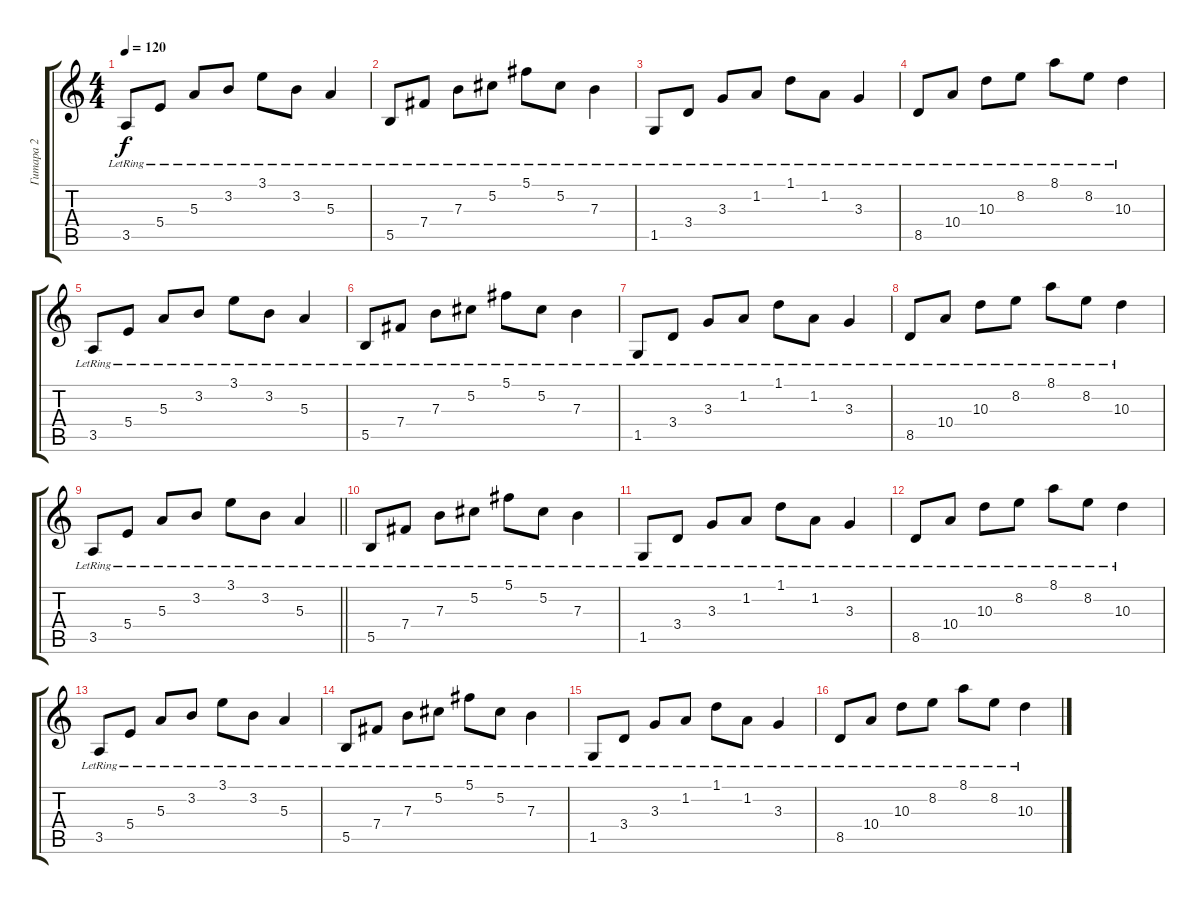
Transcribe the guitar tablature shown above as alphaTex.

\track ("Гитара 2" "Гитара 2") {instrument overdrivenguitar}
\staff {score tabs}
\tuning (Db4 Ab3 E3 B2 Gb2 B1) {hide}
\ts (4 4)
\tempo 120
\clef g2
\ks c
3.5{lr}.8{dy f} 5.4{lr}.8 5.3{lr}.8 3.2{lr}.8 3.1{lr}.8 3.2{lr}.8 5.3{lr}.4 |
5.5{lr}.8{instrument electricguitarjazz} 7.4{lr}.8 7.3{lr}.8 5.2{lr}.8 5.1{lr}.8 5.2{lr}.8 7.3{lr}.4 |
1.5{lr}.8 3.4{lr}.8 3.3{lr}.8 1.2{lr}.8 1.1{lr}.8 1.2{lr}.8 3.3{lr}.4 |
8.5{lr}.8 10.4{lr}.8 10.3{lr}.8 8.2{lr}.8 8.1{lr}.8 8.2{lr}.8 10.3{lr}.4 |
3.5{lr}.8 5.4{lr}.8 5.3{lr}.8 3.2{lr}.8 3.1{lr}.8 3.2{lr}.8 5.3{lr}.4 |
5.5{lr}.8{instrument electricguitarjazz} 7.4{lr}.8 7.3{lr}.8 5.2{lr}.8 5.1{lr}.8 5.2{lr}.8 7.3{lr}.4 |
1.5{lr}.8 3.4{lr}.8 3.3{lr}.8 1.2{lr}.8 1.1{lr}.8 1.2{lr}.8 3.3{lr}.4 |
8.5{lr}.8 10.4{lr}.8 10.3{lr}.8 8.2{lr}.8 8.1{lr}.8 8.2{lr}.8 10.3{lr}.4 |
\barLineRight lightlight
3.5{lr}.8 5.4{lr}.8 5.3{lr}.8 3.2{lr}.8 3.1{lr}.8 3.2{lr}.8 5.3{lr}.4 |
\section ("" " ")
5.5{lr}.8{instrument electricguitarjazz} 7.4{lr}.8 7.3{lr}.8 5.2{lr}.8 5.1{lr}.8 5.2{lr}.8 7.3{lr}.4 |
1.5{lr}.8 3.4{lr}.8 3.3{lr}.8 1.2{lr}.8 1.1{lr}.8 1.2{lr}.8 3.3{lr}.4 |
8.5{lr}.8 10.4{lr}.8 10.3{lr}.8 8.2{lr}.8 8.1{lr}.8 8.2{lr}.8 10.3{lr}.4 |
3.5{lr}.8 5.4{lr}.8 5.3{lr}.8 3.2{lr}.8 3.1{lr}.8 3.2{lr}.8 5.3{lr}.4 |
5.5{lr}.8{instrument electricguitarjazz} 7.4{lr}.8 7.3{lr}.8 5.2{lr}.8 5.1{lr}.8 5.2{lr}.8 7.3{lr}.4 |
1.5{lr}.8 3.4{lr}.8 3.3{lr}.8 1.2{lr}.8 1.1{lr}.8 1.2{lr}.8 3.3{lr}.4 |
8.5{lr}.8 10.4{lr}.8 10.3{lr}.8 8.2{lr}.8 8.1{lr}.8 8.2{lr}.8 10.3{lr}.4
